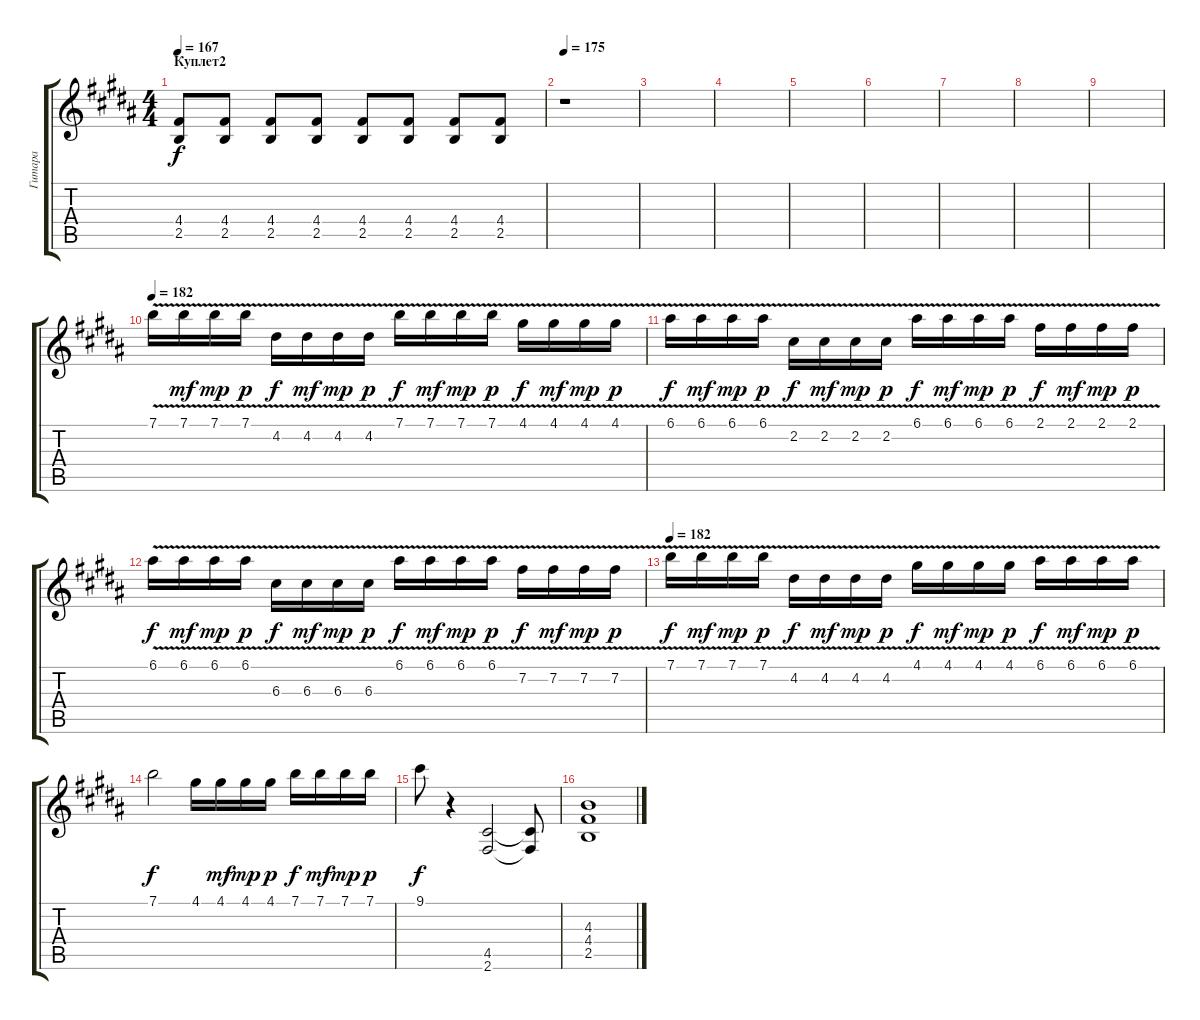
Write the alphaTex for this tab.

\track ("Гитара" "Гитара") {instrument overdrivenguitar}
\staff {score tabs}
\tuning (E4 B3 G3 D3 A2 E2) {hide}
\ts (4 4)
\section ("" "Куплет2")
\tempo 167
\clef g2
\ks b
(4.4 2.5).8{dy f instrument distortionguitar} (4.4 2.5).8 (4.4 2.5).8 (4.4 2.5).8 (4.4 2.5).8 (4.4 2.5).8 (4.4 2.5).8 (4.4 2.5).8 |
\tempo 175
r.1 |
|
|
|
|
|
|
|
\tempo 182
7.1{v}.16{volume 12 instrument distortionguitar} 7.1{v}.16{dy mf} 7.1{v}.16{dy mp} 7.1{v}.16{dy p} 4.2{v}.16{dy f} 4.2{v}.16{dy mf} 4.2{v}.16{dy mp} 4.2{v}.16{dy p} 7.1{v}.16{dy f} 7.1{v}.16{dy mf} 7.1{v}.16{dy mp} 7.1{v}.16{dy p} 4.1{v}.16{dy f} 4.1{v}.16{dy mf} 4.1{v}.16{dy mp} 4.1{v}.16{dy p} |
6.1{v}.16{dy f} 6.1{v}.16{dy mf} 6.1{v}.16{dy mp} 6.1{v}.16{dy p} 2.2{v}.16{dy f} 2.2{v}.16{dy mf} 2.2{v}.16{dy mp} 2.2{v}.16{dy p} 6.1{v}.16{dy f} 6.1{v}.16{dy mf} 6.1{v}.16{dy mp} 6.1{v}.16{dy p} 2.1{v}.16{dy f} 2.1{v}.16{dy mf} 2.1{v}.16{dy mp} 2.1{v}.16{dy p} |
6.1{v}.16{dy f} 6.1{v}.16{dy mf} 6.1{v}.16{dy mp} 6.1{v}.16{dy p} 6.3{v}.16{dy f} 6.3{v}.16{dy mf} 6.3{v}.16{dy mp} 6.3{v}.16{dy p} 6.1{v}.16{dy f} 6.1{v}.16{dy mf} 6.1{v}.16{dy mp} 6.1{v}.16{dy p} 7.2{v}.16{dy f} 7.2{v}.16{dy mf} 7.2{v}.16{dy mp} 7.2{v}.16{dy p} |
\tempo 182
7.1{v}.16{dy f} 7.1{v}.16{dy mf} 7.1{v}.16{dy mp} 7.1{v}.16{dy p} 4.2{v}.16{dy f} 4.2{v}.16{dy mf} 4.2{v}.16{dy mp} 4.2{v}.16{dy p} 4.1{v}.16{dy f} 4.1{v}.16{dy mf} 4.1{v}.16{dy mp} 4.1{v}.16{dy p} 6.1{v}.16{dy f} 6.1{v}.16{dy mf} 6.1{v}.16{dy mp} 6.1{v}.16{dy p} |
7.1.2{dy f} 4.1.16 4.1.16{dy mf} 4.1.16{dy mp} 4.1.16{dy p} 7.1.16{dy f} 7.1.16{dy mf} 7.1.16{dy mp} 7.1.16{dy p} |
9.1.8{dy f} r.4 (4.5 2.6).2 (4.5{t} 2.6{t}).8 |
(4.3 4.4 2.5).1
